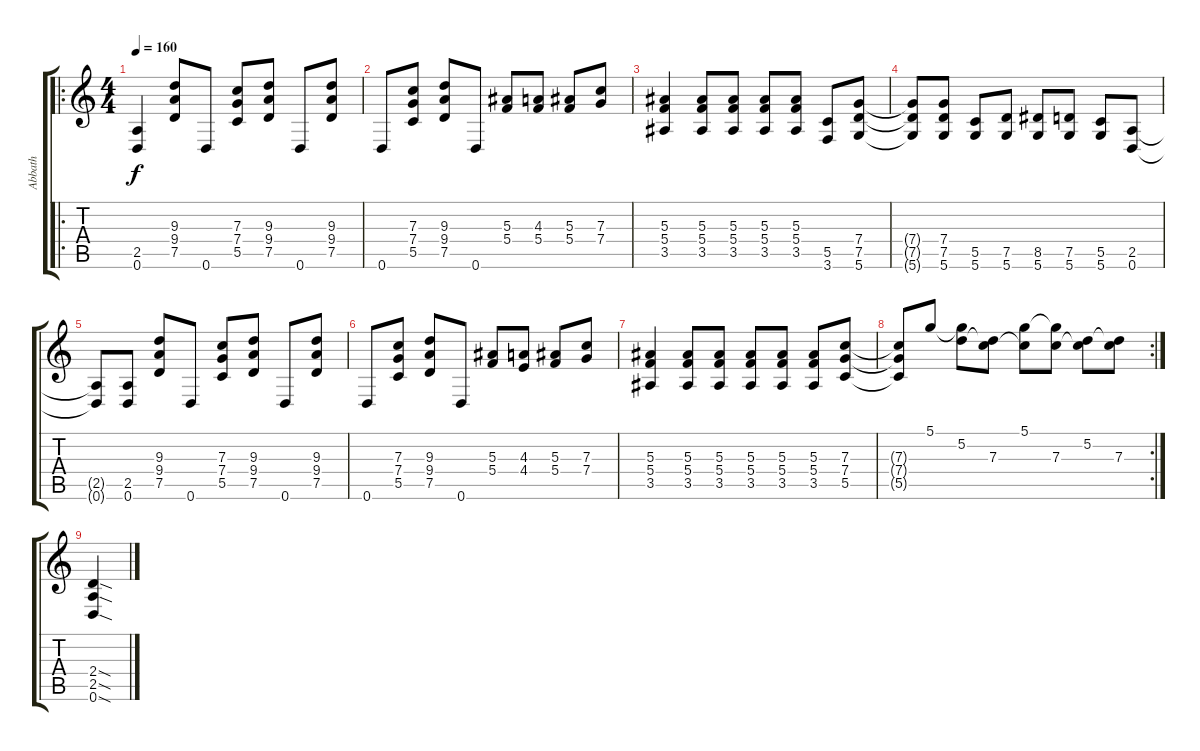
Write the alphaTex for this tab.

\track ("Abbath" "Abbath") {instrument distortionguitar}
\staff {score tabs}
\tuning (D4 A3 F3 C3 G2 D2) {hide}
\ro
\ts (4 4)
\tempo 160
\clef g2
\ks c
(2.5 0.6).4{dy f} (9.3 9.4 7.5).8 0.6.8 (7.3 7.4 5.5).8 (9.3 9.4 7.5).8 0.6.8 (9.3 9.4 7.5).8 |
0.6.8 (7.3 7.4 5.5).8 (9.3 9.4 7.5).8 0.6.8 (5.3 5.4).8 (4.3 5.4).8 (5.3 5.4).8 (7.3 7.4).8 |
(5.3 5.4 3.5).4 (5.3 5.4 3.5).8 (5.3 5.4 3.5).8 (5.3 5.4 3.5).8 (5.3 5.4 3.5).8 (5.5 3.6).8 (7.4 7.5 5.6).8 |
(7.4{t} 7.5{t} 5.6{t}).8 (7.4 7.5 5.6).8 (5.5 5.6).8 (7.5 5.6).8 (8.5 5.6).8 (7.5 5.6).8 (5.5 5.6).8 (2.5 0.6).8 |
(2.5{t} 0.6{t}).8 (2.5 0.6).8 (9.3 9.4 7.5).8 0.6.8 (7.3 7.4 5.5).8 (9.3 9.4 7.5).8 0.6.8 (9.3 9.4 7.5).8 |
0.6.8 (7.3 7.4 5.5).8 (9.3 9.4 7.5).8 0.6.8 (5.3 5.4).8 (4.3 4.4).8 (5.3 5.4).8 (7.3 7.4).8 |
(5.3 5.4 3.5).4 (5.3 5.4 3.5).8 (5.3 5.4 3.5).8 (5.3 5.4 3.5).8 (5.3 5.4 3.5).8 (5.3 5.4 3.5).8 (7.3 7.4 5.5).8 |
\rc 2
(7.3{t} 7.4{t} 5.5{t}).8 5.1.8 (5.1{t} 5.2).8 (5.2{t} 7.3).8 (5.1 7.3{t}).8 (5.1{t} 7.3).8 (5.2 7.3{t}).8 (5.2{t} 7.3).8 |
(2.4{sod} 2.5{sod} 0.6{sod}).4
